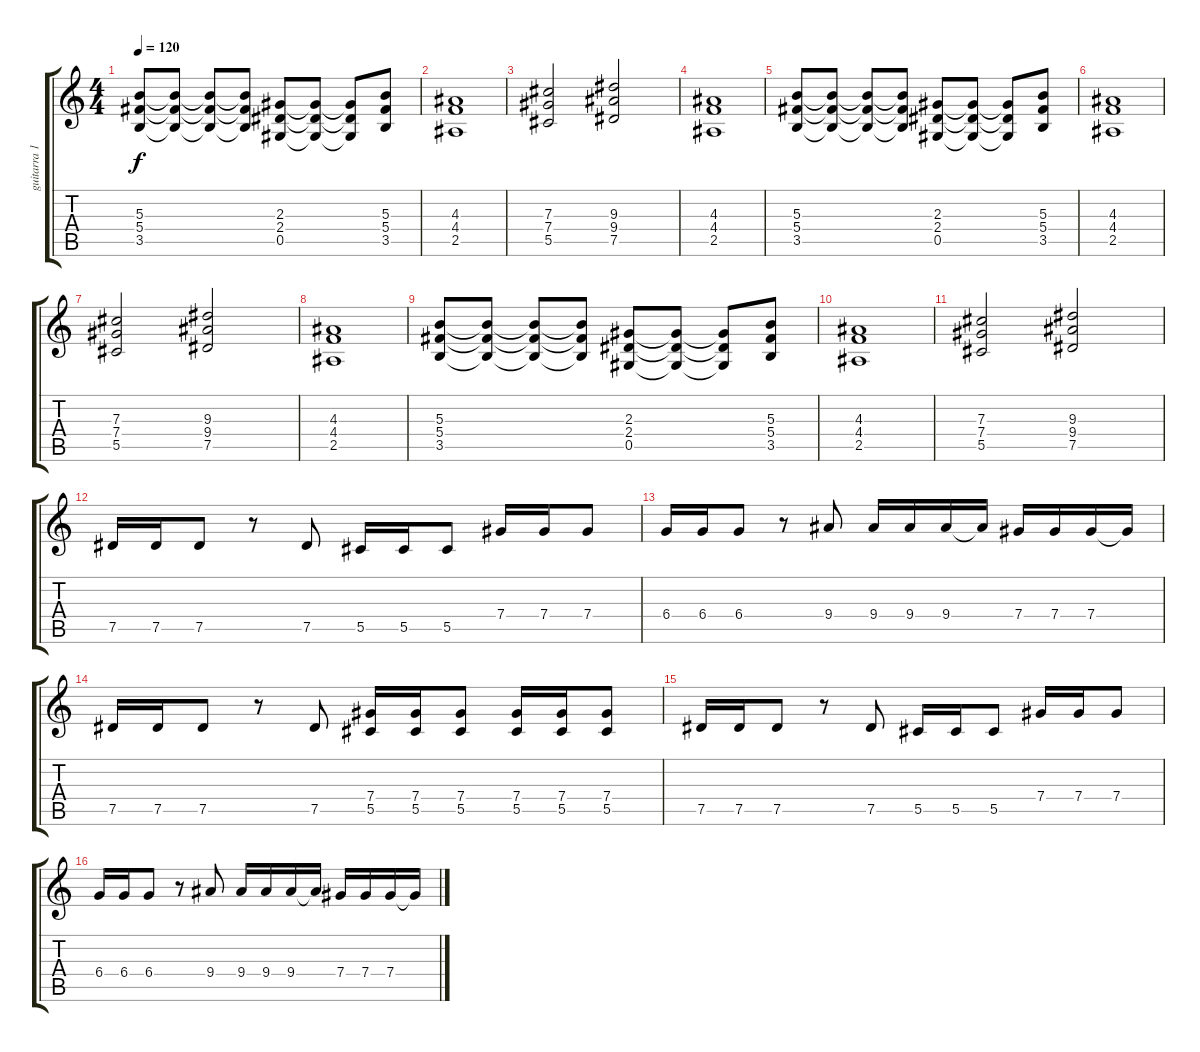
\track ("guitarra 1" "guitarra 1") {instrument distortionguitar}
\staff {score tabs}
\tuning (Eb4 Bb3 Gb3 Db3 Ab2 Eb2) {hide}
\ts (4 4)
\tempo 120
\clef g2
\ks c
(5.3 5.4 3.5).8{dy f} (5.3{t} 5.4{t} 3.5{t}).8 (5.3{t} 5.4{t} 3.5{t}).8 (5.3{t} 5.4{t} 3.5{t}).8 (2.3 2.4 0.5).8 (2.3{t} 2.4{t} 0.5{t}).8 (2.3{t} 2.4{t} 0.5{t}).8 (5.3 5.4 3.5).8 |
(4.3 4.4 2.5).1 |
(7.3 7.4 5.5).2 (9.3 9.4 7.5).2 |
(4.3 4.4 2.5).1 |
(5.3 5.4 3.5).8 (5.3{t} 5.4{t} 3.5{t}).8 (5.3{t} 5.4{t} 3.5{t}).8 (5.3{t} 5.4{t} 3.5{t}).8 (2.3 2.4 0.5).8 (2.3{t} 2.4{t} 0.5{t}).8 (2.3{t} 2.4{t} 0.5{t}).8 (5.3 5.4 3.5).8 |
(4.3 4.4 2.5).1 |
(7.3 7.4 5.5).2 (9.3 9.4 7.5).2 |
(4.3 4.4 2.5).1 |
(5.3 5.4 3.5).8 (5.3{t} 5.4{t} 3.5{t}).8 (5.3{t} 5.4{t} 3.5{t}).8 (5.3{t} 5.4{t} 3.5{t}).8 (2.3 2.4 0.5).8 (2.3{t} 2.4{t} 0.5{t}).8 (2.3{t} 2.4{t} 0.5{t}).8 (5.3 5.4 3.5).8 |
(4.3 4.4 2.5).1 |
(7.3 7.4 5.5).2 (9.3 9.4 7.5).2 |
7.5.16 7.5.16 7.5.8 r.8 7.5.8 5.5.16 5.5.16 5.5.8 7.4.16 7.4.16 7.4.8 |
6.4.16 6.4.16 6.4.8 r.8 9.4.8 9.4.16 9.4.16 9.4.16 9.4{t}.16 7.4.16 7.4.16 7.4.16 7.4{t}.16 |
7.5.16 7.5.16 7.5.8 r.8 7.5.8 (7.4 5.5).16 (7.4 5.5).16 (7.4 5.5).8 (7.4 5.5).16 (7.4 5.5).16 (7.4 5.5).8 |
7.5.16 7.5.16 7.5.8 r.8 7.5.8 5.5.16 5.5.16 5.5.8 7.4.16 7.4.16 7.4.8 |
6.4.16 6.4.16 6.4.8 r.8 9.4.8 9.4.16 9.4.16 9.4.16 9.4{t}.16 7.4.16 7.4.16 7.4.16 7.4{t}.16
